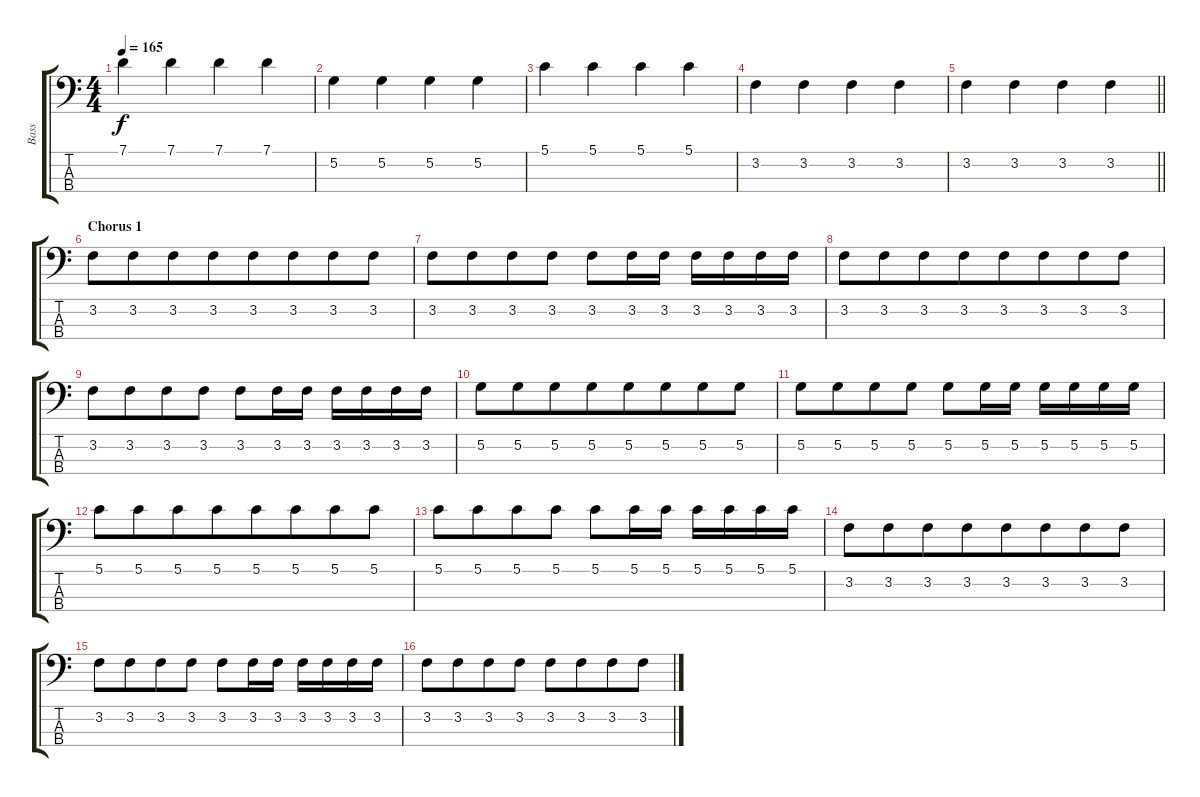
\track ("Bass" "Bass") {instrument electricbassfinger}
\staff {score tabs}
\tuning (G2 D2 A1 E1) {hide}
\ts (4 4)
\tempo 165
\clef f4
\ks c
7.1.4{dy f} 7.1.4 7.1.4 7.1.4 |
5.2.4 5.2.4 5.2.4 5.2.4 |
5.1.4 5.1.4 5.1.4 5.1.4 |
3.2.4 3.2.4 3.2.4 3.2.4 |
\barLineRight lightlight
3.2.4 3.2.4 3.2.4 3.2.4 |
\section ("" "Chorus 1")
3.2.8{beam merge} 3.2.8{beam merge} 3.2.8{beam merge} 3.2.8{beam merge} 3.2.8{beam merge} 3.2.8{beam merge} 3.2.8{beam merge} 3.2.8 |
3.2.8{beam merge} 3.2.8{beam merge} 3.2.8{beam merge} 3.2.8 3.2.8{beam merge} 3.2.16{beam merge} 3.2.16 3.2.16 3.2.16 3.2.16 3.2.16 |
3.2.8{beam merge} 3.2.8{beam merge} 3.2.8{beam merge} 3.2.8{beam merge} 3.2.8{beam merge} 3.2.8{beam merge} 3.2.8{beam merge} 3.2.8 |
3.2.8{beam merge} 3.2.8{beam merge} 3.2.8{beam merge} 3.2.8 3.2.8{beam merge} 3.2.16{beam merge} 3.2.16 3.2.16 3.2.16 3.2.16 3.2.16 |
5.2.8{beam merge} 5.2.8{beam merge} 5.2.8{beam merge} 5.2.8{beam merge} 5.2.8{beam merge} 5.2.8{beam merge} 5.2.8{beam merge} 5.2.8 |
5.2.8{beam merge} 5.2.8{beam merge} 5.2.8{beam merge} 5.2.8 5.2.8{beam merge} 5.2.16{beam merge} 5.2.16 5.2.16 5.2.16 5.2.16 5.2.16 |
5.1.8{beam merge} 5.1.8{beam merge} 5.1.8{beam merge} 5.1.8{beam merge} 5.1.8{beam merge} 5.1.8{beam merge} 5.1.8{beam merge} 5.1.8 |
5.1.8{beam merge} 5.1.8{beam merge} 5.1.8{beam merge} 5.1.8 5.1.8{beam merge} 5.1.16{beam merge} 5.1.16 5.1.16 5.1.16 5.1.16 5.1.16 |
3.2.8{beam merge} 3.2.8{beam merge} 3.2.8{beam merge} 3.2.8{beam merge} 3.2.8{beam merge} 3.2.8{beam merge} 3.2.8{beam merge} 3.2.8 |
3.2.8{beam merge} 3.2.8{beam merge} 3.2.8{beam merge} 3.2.8 3.2.8{beam merge} 3.2.16{beam merge} 3.2.16 3.2.16 3.2.16 3.2.16 3.2.16 |
3.2.8{beam merge} 3.2.8{beam merge} 3.2.8{beam merge} 3.2.8 3.2.8{beam merge} 3.2.8{beam merge} 3.2.8{beam merge} 3.2.8
